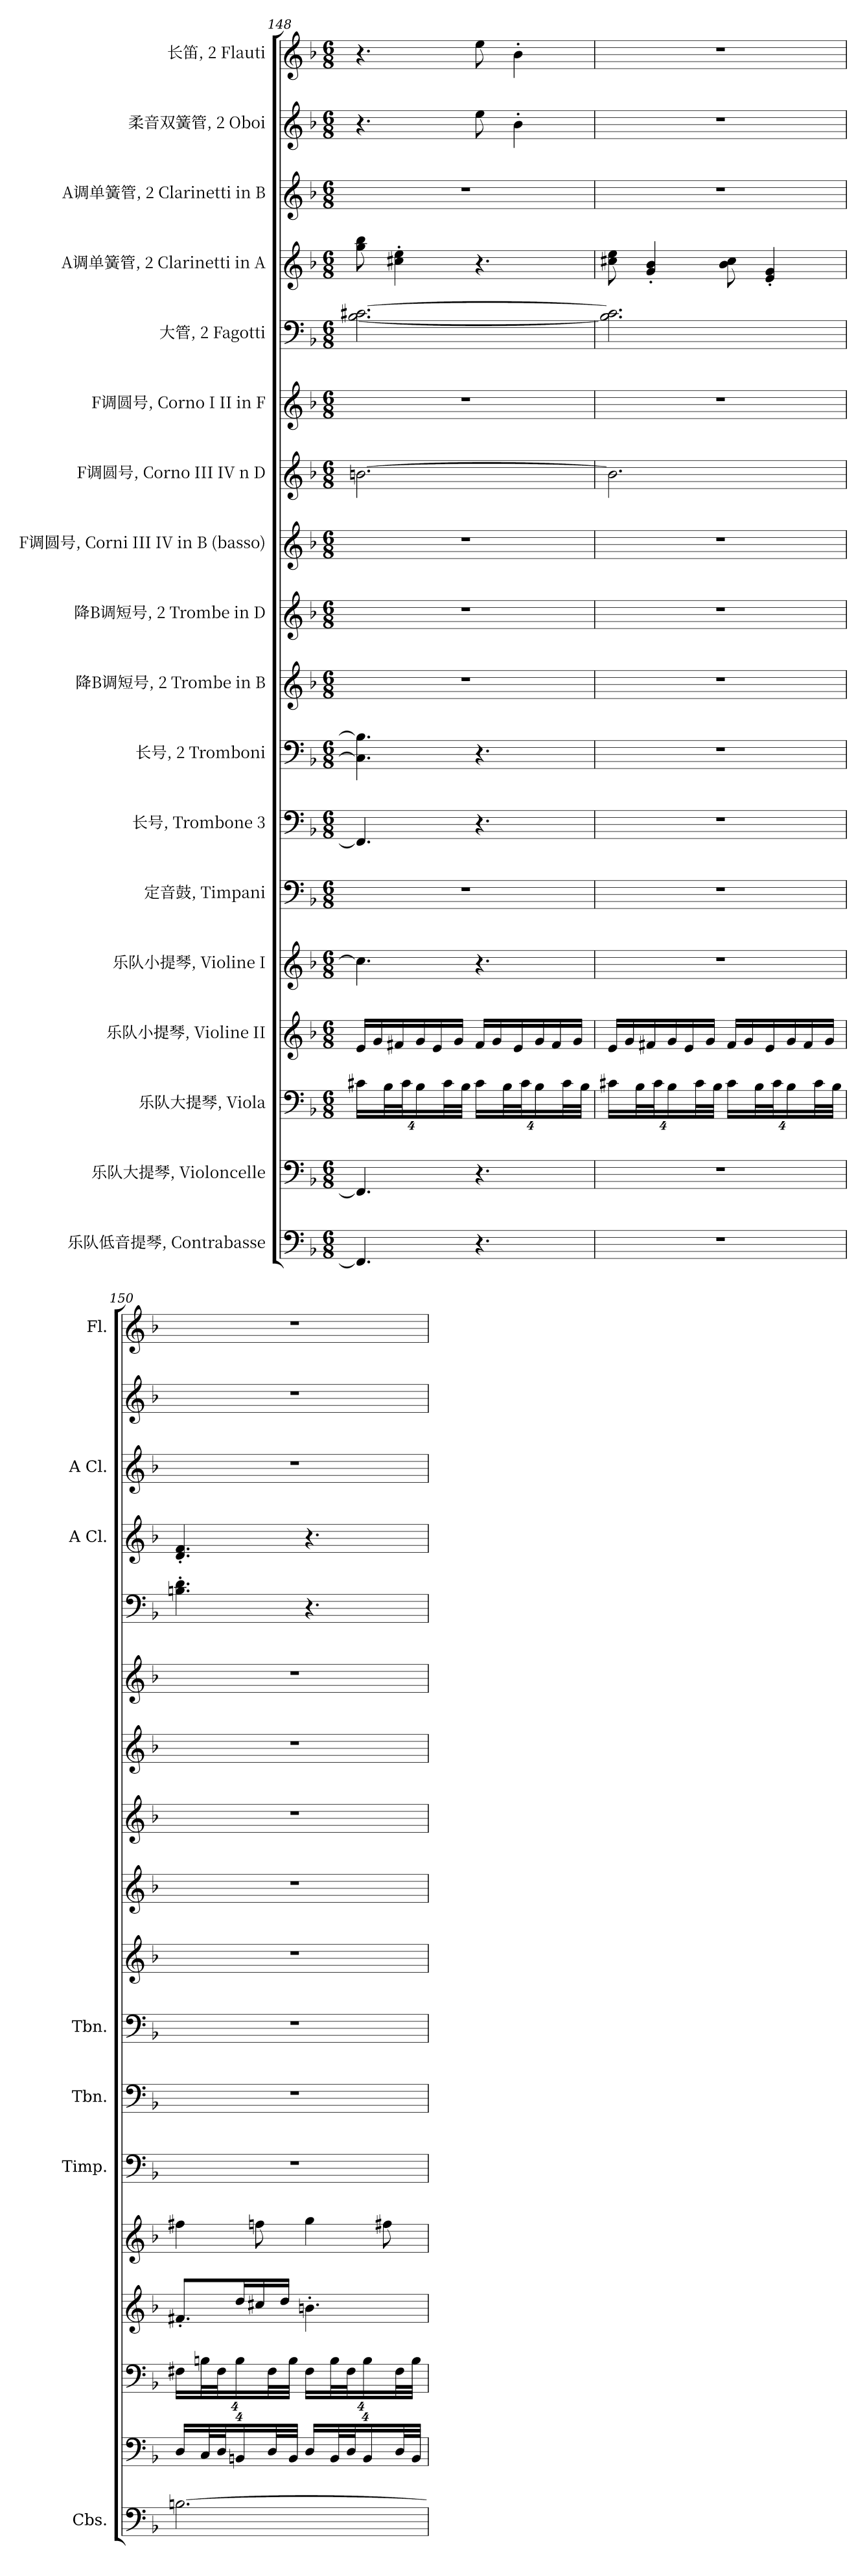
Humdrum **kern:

**kern	**kern	**kern	**kern	**kern	**kern	**kern	**kern	**kern	**kern	**kern	**kern	**kern	**kern	**kern	**kern	**kern	**kern
*part18	*part17	*part16	*part15	*part14	*part13	*part12	*part11	*part10	*part9	*part8	*part7	*part6	*part5	*part4	*part3	*part2	*part1
*staff18	*staff17	*staff16	*staff15	*staff14	*staff13	*staff12	*staff11	*staff10	*staff9	*staff8	*staff7	*staff6	*staff5	*staff4	*staff3	*staff2	*staff1
*I"乐队低音提琴, Contrabasse	*I"乐队大提琴, Violoncelle	*I"乐队大提琴, Viola	*I"乐队小提琴, Violine II	*I"乐队小提琴, Violine I	*I"定音鼓, Timpani	*I"长号, Trombone 3	*I"长号, 2 Tromboni	*I"降B调短号, 2 Trombe in B	*I"降B调短号, 2 Trombe in D	*I"F调圆号, Corni III IV in B (basso)	*I"F调圆号, Corno III IV n D	*I"F调圆号, Corno I II in F	*I"大管, 2 Fagotti	*I"A调单簧管, 2 Clarinetti in A	*I"A调单簧管, 2 Clarinetti in B	*I"柔音双簧管, 2 Oboi	*I"长笛, 2 Flauti
*I'Cbs.	*	*	*	*	*I'Timp.	*I'Tbn.	*I'Tbn.	*	*	*	*	*	*	*I'A Cl.	*I'A Cl.	*	*I'Fl.
*clefF4	*clefF4	*clefF4	*clefG2	*clefG2	*clefF4	*clefF4	*clefF4	*clefG2	*clefG2	*clefG2	*clefG2	*clefG2	*clefF4	*clefG2	*clefG2	*clefG2	*clefG2
*ITrd7c12	*	*	*	*	*	*	*	*ITrd1c2	*ITrd1c2	*ITrd4c7	*ITrd4c7	*ITrd4c7	*	*ITrd2c3	*ITrd2c3	*ITrd2c3	*
*k[b-]	*k[b-]	*k[b-]	*k[b-]	*k[b-]	*k[b-]	*k[b-]	*k[b-]	*k[b-e-a-]	*k[b-e-a-]	*k[b-e-]	*k[b-e-]	*k[b-e-]	*k[b-]	*k[f#c#]	*k[f#c#]	*k[f#c#]	*k[b-]
*M6/8	*M6/8	*M6/8	*M6/8	*M6/8	*M6/8	*M6/8	*M6/8	*M6/8	*M6/8	*M6/8	*M6/8	*M6/8	*M6/8	*M6/8	*M6/8	*M6/8	*M6/8
*MM82	*MM82	*MM82	*MM82	*MM82	*MM82	*MM82	*MM82	*MM82	*MM82	*MM82	*MM82	*MM82	*MM82	*MM82	*MM82	*MM82	*MM82
*	*	*Xbrackettup	*	*	*	*	*	*	*	*	*	*	*	*	*	*	*
=148	=148	=148	=148	=148	=148	=148	=148	=148	=148	=148	=148	=148	=148	=148	=148	=148	=148
4.FFF#/]	4.FF#/]	32%3c#X\L	16e/LL	4.cc#\]	2.r	4.FF#/]	4.C#\] 4.B-\]	2.r	2.r	2.r	[2.en\	2.r	[2.B-\ [2.c#X\	8ee\ 8gg\	2.r	4.r	4.r
.	.	.	16g/	.	.	.	.	.	.	.	.	.	.	.	.	.	.
.	.	64%3B-\L	.	.	.	.	.	.	.	.	.	.	.	.	.	.	.
.	.	.	16f#X/	.	.	.	.	.	.	.	.	.	.	4a#X\' 4cc#\'	.	.	.
.	.	64%3c#\J	.	.	.	.	.	.	.	.	.	.	.	.	.	.	.
.	.	32%3B-\	16g/	.	.	.	.	.	.	.	.	.	.	.	.	.	.
.	.	.	16e/	.	.	.	.	.	.	.	.	.	.	.	.	.	.
.	.	64%3c#\L	.	.	.	.	.	.	.	.	.	.	.	.	.	.	.
.	.	.	16g/JJ	.	.	.	.	.	.	.	.	.	.	.	.	.	.
.	.	64%3B-\JJ	.	.	.	.	.	.	.	.	.	.	.	.	.	.	.
4.r	4.r	32%3c#\L	16f#/LL	4.r	.	4.r	4.r	.	.	.	.	.	.	4.r	.	8cc#\	8ee\
.	.	.	16g/	.	.	.	.	.	.	.	.	.	.	.	.	.	.
.	.	64%3B-\L	.	.	.	.	.	.	.	.	.	.	.	.	.	.	.
.	.	.	16e/	.	.	.	.	.	.	.	.	.	.	.	.	4g'\	4b-'\
.	.	64%3c#\J	.	.	.	.	.	.	.	.	.	.	.	.	.	.	.
.	.	32%3B-\	16g/	.	.	.	.	.	.	.	.	.	.	.	.	.	.
.	.	.	16f#/	.	.	.	.	.	.	.	.	.	.	.	.	.	.
.	.	64%3c#\L	.	.	.	.	.	.	.	.	.	.	.	.	.	.	.
.	.	.	16g/JJ	.	.	.	.	.	.	.	.	.	.	.	.	.	.
.	.	64%3B-\JJ	.	.	.	.	.	.	.	.	.	.	.	.	.	.	.
!!LO:PB:g=z
=149	=149	=149	=149	=149	=149	=149	=149	=149	=149	=149	=149	=149	=149	=149	=149	=149	=149
*	*	*	*	*	*	*	*	*	*	*	*	*	*	*	*	*	*MM79
2.r	2.r	32%3c#X\L	16e/LL	2.r	2.r	2.r	2.r	2.r	2.r	2.r	2.e\]	2.r	2.B-\] 2.c#\]	8a#X\ 8cc#\	2.r	2.r	2.r
.	.	.	16g/	.	.	.	.	.	.	.	.	.	.	.	.	.	.
.	.	64%3B-\L	.	.	.	.	.	.	.	.	.	.	.	.	.	.	.
.	.	.	16f#X/	.	.	.	.	.	.	.	.	.	.	4e/' 4g/'	.	.	.
.	.	64%3c#\J	.	.	.	.	.	.	.	.	.	.	.	.	.	.	.
.	.	32%3B-\	16g/	.	.	.	.	.	.	.	.	.	.	.	.	.	.
.	.	.	16e/	.	.	.	.	.	.	.	.	.	.	.	.	.	.
.	.	64%3c#\L	.	.	.	.	.	.	.	.	.	.	.	.	.	.	.
.	.	.	16g/JJ	.	.	.	.	.	.	.	.	.	.	.	.	.	.
.	.	64%3B-\JJ	.	.	.	.	.	.	.	.	.	.	.	.	.	.	.
.	.	32%3c#\L	16f#/LL	.	.	.	.	.	.	.	.	.	.	8g\ 8a#\	.	.	.
.	.	.	16g/	.	.	.	.	.	.	.	.	.	.	.	.	.	.
.	.	64%3B-\L	.	.	.	.	.	.	.	.	.	.	.	.	.	.	.
.	.	.	16e/	.	.	.	.	.	.	.	.	.	.	4c#/' 4e/'	.	.	.
.	.	64%3c#\J	.	.	.	.	.	.	.	.	.	.	.	.	.	.	.
.	.	32%3B-\	16g/	.	.	.	.	.	.	.	.	.	.	.	.	.	.
.	.	.	16f#/	.	.	.	.	.	.	.	.	.	.	.	.	.	.
.	.	64%3c#\L	.	.	.	.	.	.	.	.	.	.	.	.	.	.	.
.	.	.	16g/JJ	.	.	.	.	.	.	.	.	.	.	.	.	.	.
.	.	64%3B-\JJ	.	.	.	.	.	.	.	.	.	.	.	.	.	.	.
=150	=150	=150	=150	=150	=150	=150	=150	=150	=150	=150	=150	=150	=150	=150	=150	=150	=150
*	*Xbrackettup	*	*	*	*	*	*	*	*	*	*	*	*	*	*	*	*
*	*	*	*	*	*	*	*	*	*	*	*	*	*	*	*	*	*MM81
[2.BBn\	32%3D/L	32%3F#X\L	8.f#X'/L	4ff#X\	2.r	2.r	2.r	2.r	2.r	2.r	2.r	2.r	4.Bn\' 4.d\'	4.B/' 4.d/'	2.r	2.r	2.r
.	64%3C/L	64%3Bn\L	.	.	.	.	.	.	.	.	.	.	.	.	.	.	.
.	64%3D/J	64%3F#\J	.	.	.	.	.	.	.	.	.	.	.	.	.	.	.
.	32%3BBn/	32%3B\	16dd/L	.	.	.	.	.	.	.	.	.	.	.	.	.	.
.	.	.	16cc#X/	8ffn\	.	.	.	.	.	.	.	.	.	.	.	.	.
.	64%3D/L	64%3F#\L	.	.	.	.	.	.	.	.	.	.	.	.	.	.	.
.	.	.	16dd/JJ	.	.	.	.	.	.	.	.	.	.	.	.	.	.
.	64%3BB/JJ	64%3B\JJ	.	.	.	.	.	.	.	.	.	.	.	.	.	.	.
.	32%3D/L	32%3F#\L	4.bn'\	4gg\	.	.	.	.	.	.	.	.	4.r	4.r	.	.	.
.	64%3BB/L	64%3B\L	.	.	.	.	.	.	.	.	.	.	.	.	.	.	.
.	64%3D/J	64%3F#\J	.	.	.	.	.	.	.	.	.	.	.	.	.	.	.
.	32%3BB/	32%3B\	.	.	.	.	.	.	.	.	.	.	.	.	.	.	.
.	.	.	.	8ff#X\	.	.	.	.	.	.	.	.	.	.	.	.	.
.	64%3D/L	64%3F#\L	.	.	.	.	.	.	.	.	.	.	.	.	.	.	.
.	64%3BB/JJ	64%3B\JJ	.	.	.	.	.	.	.	.	.	.	.	.	.	.	.
=	=	=	=	=	=	=	=	=	=	=	=	=	=	=	=	=	=
*-	*-	*-	*-	*-	*-	*-	*-	*-	*-	*-	*-	*-	*-	*-	*-	*-	*-
